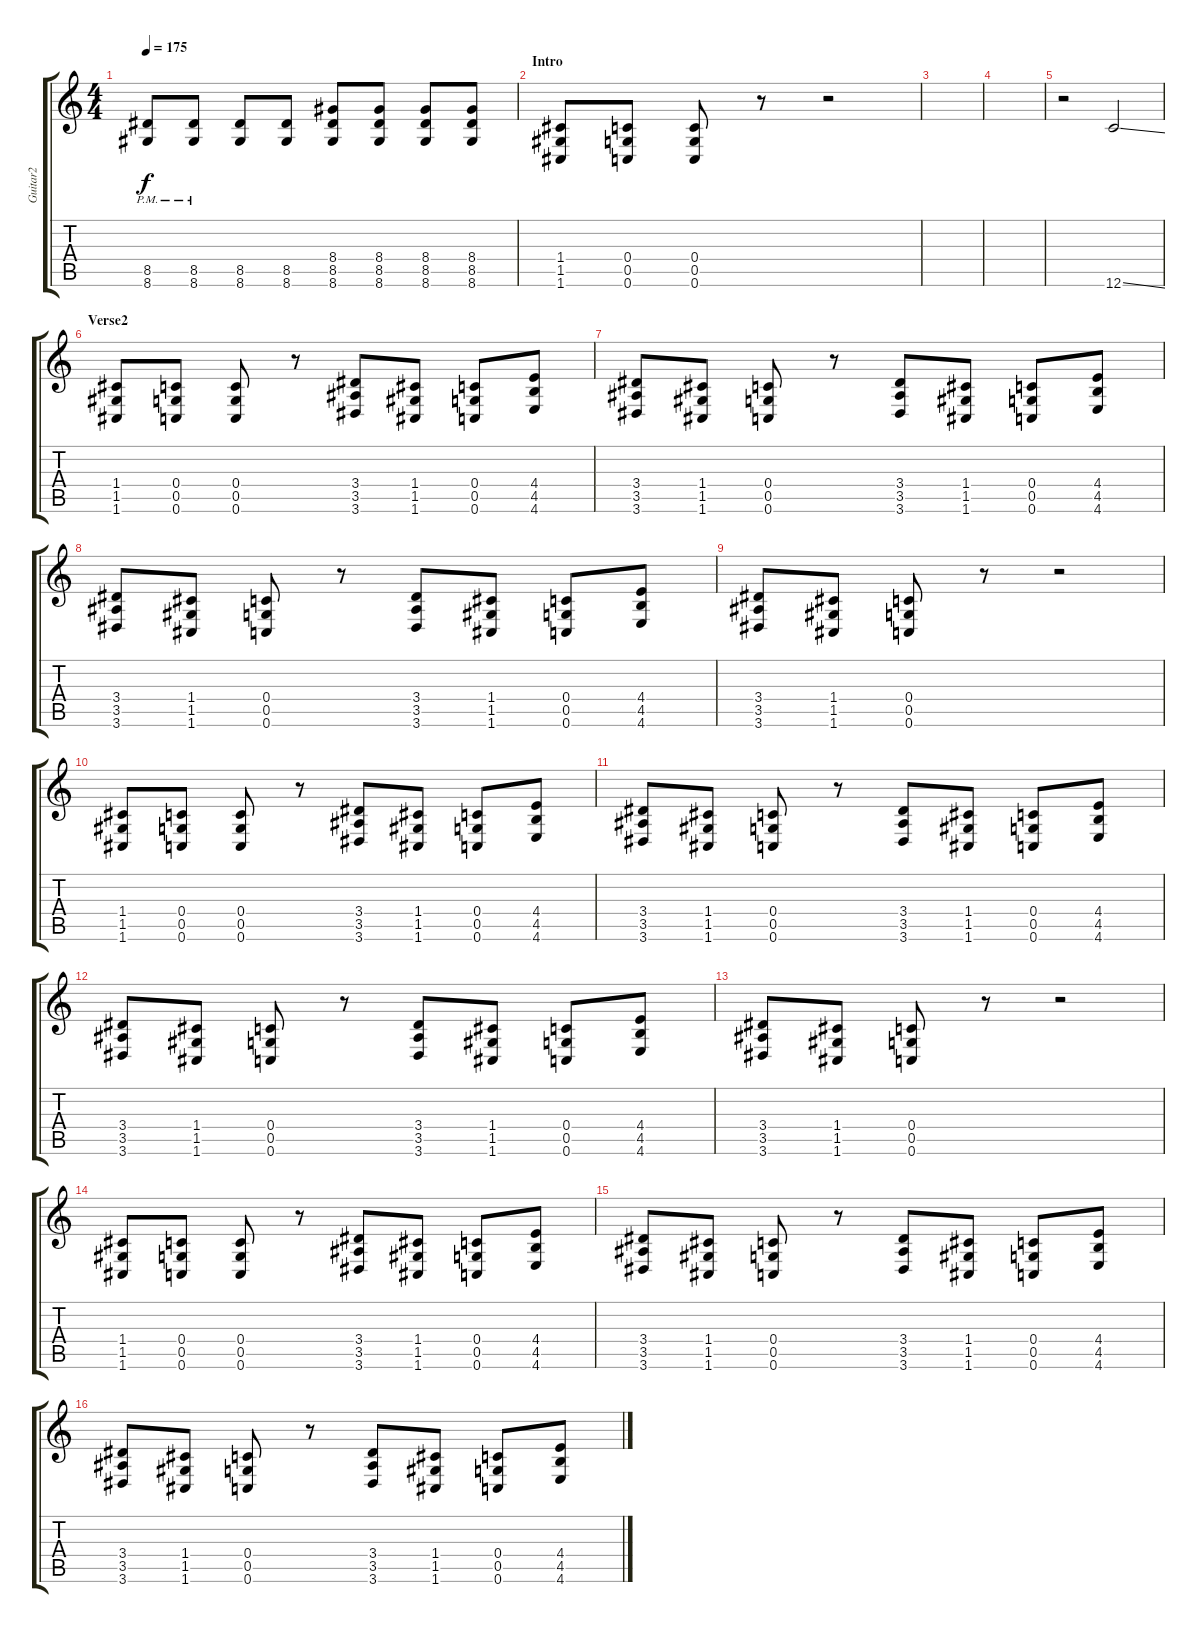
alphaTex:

\track ("Guitar2" "Guitar2") {instrument distortionguitar}
\staff {score tabs}
\tuning (D4 A3 F3 C3 G2 C2) {hide}
\ts (4 4)
\tempo 175
\clef g2
\ks c
(8.5{pm} 8.6).8{dy f} (8.5{pm} 8.6).8 (8.5 8.6).8 (8.5 8.6).8 (8.4 8.5 8.6).8 (8.4 8.5 8.6).8 (8.4 8.5 8.6).8 (8.4 8.5 8.6).8 |
\section ("" "Intro")
(1.4 1.5 1.6).8 (0.4 0.5 0.6).8 (0.4 0.5 0.6).8 r.8 r.2 |
|
|
r.2{volume 8 balance 12} 12.6{ss}.2{balance 4} |
\section ("" "Verse2")
(1.4 1.5 1.6).8{balance 10} (0.4 0.5 0.6).8 (0.4 0.5 0.6).8 r.8 (3.4 3.5 3.6).8 (1.4 1.5 1.6).8 (0.4 0.5 0.6).8 (4.4 4.5 4.6).8 |
(3.4 3.5 3.6).8 (1.4 1.5 1.6).8 (0.4 0.5 0.6).8 r.8 (3.4 3.5 3.6).8 (1.4 1.5 1.6).8 (0.4 0.5 0.6).8 (4.4 4.5 4.6).8 |
(3.4 3.5 3.6).8 (1.4 1.5 1.6).8 (0.4 0.5 0.6).8 r.8 (3.4 3.5 3.6).8 (1.4 1.5 1.6).8 (0.4 0.5 0.6).8 (4.4 4.5 4.6).8 |
(3.4 3.5 3.6).8 (1.4 1.5 1.6).8 (0.4 0.5 0.6).8 r.8 r.2 |
(1.4 1.5 1.6).8 (0.4 0.5 0.6).8 (0.4 0.5 0.6).8 r.8 (3.4 3.5 3.6).8 (1.4 1.5 1.6).8 (0.4 0.5 0.6).8 (4.4 4.5 4.6).8 |
(3.4 3.5 3.6).8 (1.4 1.5 1.6).8 (0.4 0.5 0.6).8 r.8 (3.4 3.5 3.6).8 (1.4 1.5 1.6).8 (0.4 0.5 0.6).8 (4.4 4.5 4.6).8 |
(3.4 3.5 3.6).8 (1.4 1.5 1.6).8 (0.4 0.5 0.6).8 r.8 (3.4 3.5 3.6).8 (1.4 1.5 1.6).8 (0.4 0.5 0.6).8 (4.4 4.5 4.6).8 |
(3.4 3.5 3.6).8 (1.4 1.5 1.6).8 (0.4 0.5 0.6).8 r.8 r.2 |
(1.4 1.5 1.6).8 (0.4 0.5 0.6).8 (0.4 0.5 0.6).8 r.8 (3.4 3.5 3.6).8 (1.4 1.5 1.6).8 (0.4 0.5 0.6).8 (4.4 4.5 4.6).8 |
(3.4 3.5 3.6).8 (1.4 1.5 1.6).8 (0.4 0.5 0.6).8 r.8 (3.4 3.5 3.6).8 (1.4 1.5 1.6).8 (0.4 0.5 0.6).8 (4.4 4.5 4.6).8 |
(3.4 3.5 3.6).8 (1.4 1.5 1.6).8 (0.4 0.5 0.6).8 r.8 (3.4 3.5 3.6).8 (1.4 1.5 1.6).8 (0.4 0.5 0.6).8 (4.4 4.5 4.6).8
